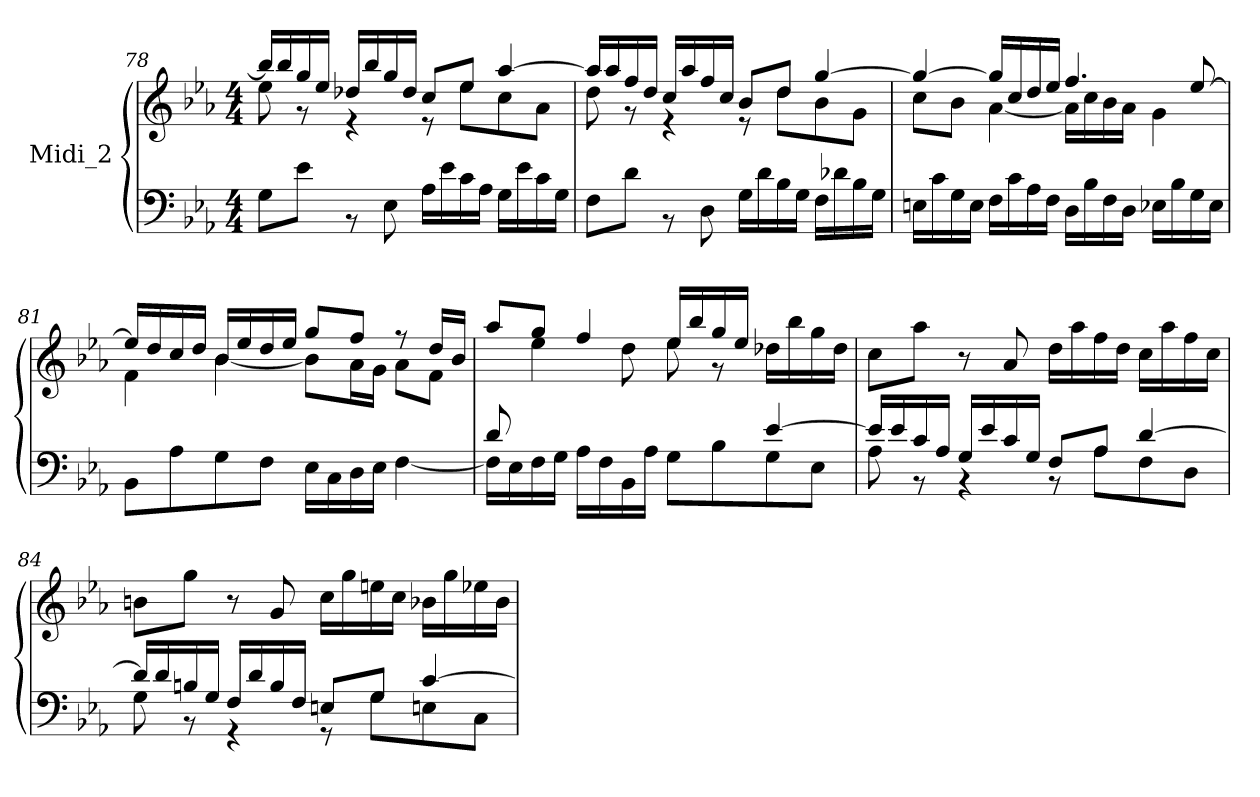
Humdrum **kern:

**kern	**kern
*part1	*part1
*staff2	*staff1
*I"Midi_2	*
*clefF4	*clefG2
*k[b-e-a-]	*k[b-e-a-]
*E-:	*E-:
*M4/4	*M4/4
=78	=78
*^	*^
1ryy	8GL	16bb-/LL]	8ee-\
.	.	16bb-/	.
.	8e-\J	16gg/	8r
.	.	16ee-/JJ	.
.	8r	16dd-XLL	4r
.	.	16bb-/	.
.	8E-\	16gg/	.
.	.	16dd-/JJ	.
.	16A-\LL	8ccL	8r
.	16e-\	.	.
.	16c\	8ee-J	8ee-\L
.	16A-\JJ	.	.
.	16G\LL	[4aa-/	8cc\
.	16e-\	.	.
.	16c\	.	8a-\J
.	16G\JJ	.	.
=79	=79	=79	=79
1ryy	8F\L	16aa-LL]	8dd\
.	.	16aa-	.
.	8d\J	16ff	8r
.	.	16ddJJ	.
.	8r	16cc/LL	4r
.	.	16aa-/	.
.	8D\	16ff/	.
.	.	16cc/JJ	.
.	16G\LL	8b-L	8r
.	16d\	.	.
.	16B-\	8ddJ	8ddL
.	16G\JJ	.	.
.	16F\LL	[4gg/	8b-
.	16d-X\	.	.
.	16B-\	.	8gJ
.	16G\JJ	.	.
!!LO:LB:g=z	!!
=80	=80	=80	=80
1ryy	16En\LL	4gg/_	8cc\L
.	16c\	.	.
.	16G\	.	8b-\J
.	16E\JJ	.	.
.	16FLL	16gg/LL]	[4a-\
.	16c	16cc/	.
.	16A-	16dd/	.
.	16FJJ	16ee-/JJ	.
.	16DLL	4.ff/	16a-\LL]
.	16B-	.	16cc\
.	16F	.	16b-\
.	16DJJ	.	16a-\JJ
.	16E-X\LL	.	4g\
.	16B-\	.	.
.	16G\	[8ee-/	.
.	16E-\JJ	.	.
=81	=81	=81	=81
1ryy	8BB-L	16ee-LL]	4f\
.	.	16dd	.
.	8A-	16cc	.
.	.	16ddJJ	.
.	8G	16b-LL	[4b-\
.	.	16ee-	.
.	8FJ	16dd	.
.	.	16ee-JJ	.
.	16E-\LL	8gg/L	8b-\L]
.	16C\	.	.
.	16D\	8ff/J	16a-\L
.	16E-\JJ	.	16g\JJ
.	[4F\	8r	8a-\L
.	.	16ddLL	8f\J
.	.	16b-JJ	.
=82	=82	=82	=82
8d/	16F\LL]	8aa-L	8ryy
.	16E-\	.	.
8ryy	16F\	8ggJ	4ee-\
.	16G\JJ	.	.
4ryy	16A-\LL	4ff/	.
.	16F\	.	.
.	16BB-\	.	8dd\
.	16A-\JJ	.	.
4ryy	8G\L	16ee-LL	8ee-\
.	.	16bb-	.
.	8B-\	16gg	8r
.	.	16ee-JJ	.
[4e-/	8G\	16dd-XLL	4ryy
.	.	16bb-	.
.	8E-\J	16gg	.
.	.	16dd-JJ	.
*	*	*v	*v
!!LO:LB:g=z
=83	=83	=83
16e-/LL]	8A-\	8ccL
16e-/	.	.
16c/	8r	8aa-J
16A-/JJ	.	.
16G/LL	4r	8r
16e-/	.	.
16c/	.	8a-
16G/JJ	.	.
8F/L	8r	16ddLL
.	.	16aa-
8A-/J	8A-L	16ff
.	.	16ddJJ
[4d/	8F\	16ccLL
.	.	16aa-
.	8D\J	16ff
.	.	16ccJJ
=84	=84	=84
16d/LL]	8G\	8bnL
16d/	.	.
16Bn/	8r	8ggJ
16G/JJ	.	.
16F/LL	4r	8r
16d/	.	.
16B/	.	8g
16F/JJ	.	.
8EnL	8r	16ccLL
.	.	16gg
8G/J	8G\L	16een
.	.	16ccJJ
[4c/	8En\	16b-XLL
.	.	16gg
.	8C\J	16ee-X
.	.	16b-JJ
*v	*v	*
=	=
*-	*-
